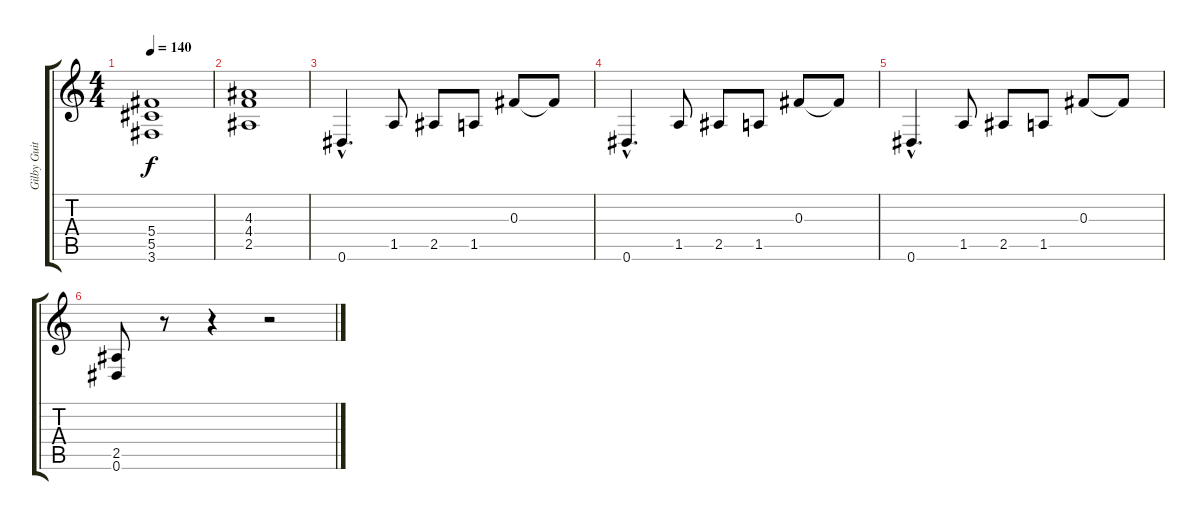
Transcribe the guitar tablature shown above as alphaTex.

\track ("Gilby Guitar 1" "Gilby Guit") {instrument overdrivenguitar}
\staff {score tabs}
\tuning (Eb4 Bb3 Gb3 Db3 Ab2 Eb2) {hide}
\ts (4 4)
\tempo 140
\clef g2
\ks c
(5.4 5.5 3.6).1{dy f} |
(4.3 4.4 2.5).1 |
0.6{hac}.4{d} 1.5.8 2.5.8 1.5.8 0.3.8 0.3{t}.8 |
0.6{hac}.4{d} 1.5.8 2.5.8 1.5.8 0.3.8 0.3{t}.8 |
0.6{hac}.4{d} 1.5.8 2.5.8 1.5.8 0.3.8 0.3{t}.8 |
(2.5 0.6).8 r.8 r.4 r.2
